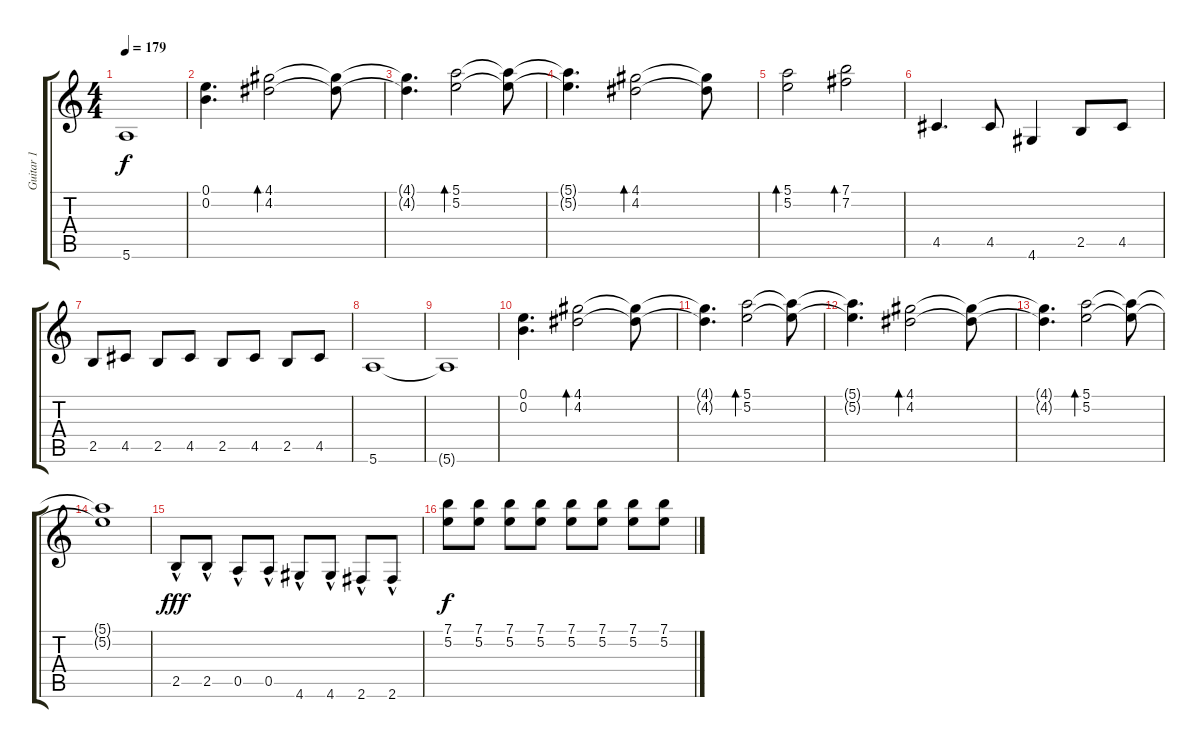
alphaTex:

\track ("Guitar 1" "Guitar 1") {instrument electricguitarjazz}
\staff {score tabs}
\tuning (E4 B3 G3 D3 A2 E2) {hide}
\ts (4 4)
\tempo 179
\clef g2
\ks c
5.6{t}.1{dy f} |
(0.1 0.2).4{d} (4.1 4.2).2{bd 480} (4.1{t} 4.2{t}).8 |
(4.1{t} 4.2{t}).4{d} (5.1 5.2).2{bd 480} (5.1{t} 5.2{t}).8 |
(5.1{t} 5.2{t}).4{d} (4.1 4.2).2{bd 480} (4.1{t} 4.2{t}).8 |
(5.1 5.2).2{bd 480} (7.1 7.2).2{bd 480} |
4.5.4{d volume 10} 4.5.8 4.6.4 2.5.8 4.5.8 |
2.5.8 4.5.8 2.5.8 4.5.8 2.5.8 4.5.8 2.5.8 4.5.8 |
5.6.1 |
5.6{t}.1 |
(0.1 0.2).4{d volume 10} (4.1 4.2).2{bd 480} (4.1{t} 4.2{t}).8 |
(4.1{t} 4.2{t}).4{d} (5.1 5.2).2{bd 480} (5.1{t} 5.2{t}).8 |
(5.1{t} 5.2{t}).4{d} (4.1 4.2).2{bd 480} (4.1{t} 4.2{t}).8 |
(4.1{t} 4.2{t}).4{d} (5.1 5.2).2{bd 480} (5.1{t} 5.2{t}).8 |
(5.1{t} 5.2{t}).1 |
2.5{hac}.8{dy fff volume 16} 2.5{hac}.8 0.5{hac}.8 0.5{hac}.8 4.6{hac}.8 4.6{hac}.8 2.6{hac}.8 2.6{hac}.8 |
(7.1 5.2).8{dy f volume 9} (7.1 5.2).8 (7.1 5.2).8 (7.1 5.2).8 (7.1 5.2).8 (7.1 5.2).8 (7.1 5.2).8 (7.1 5.2).8
